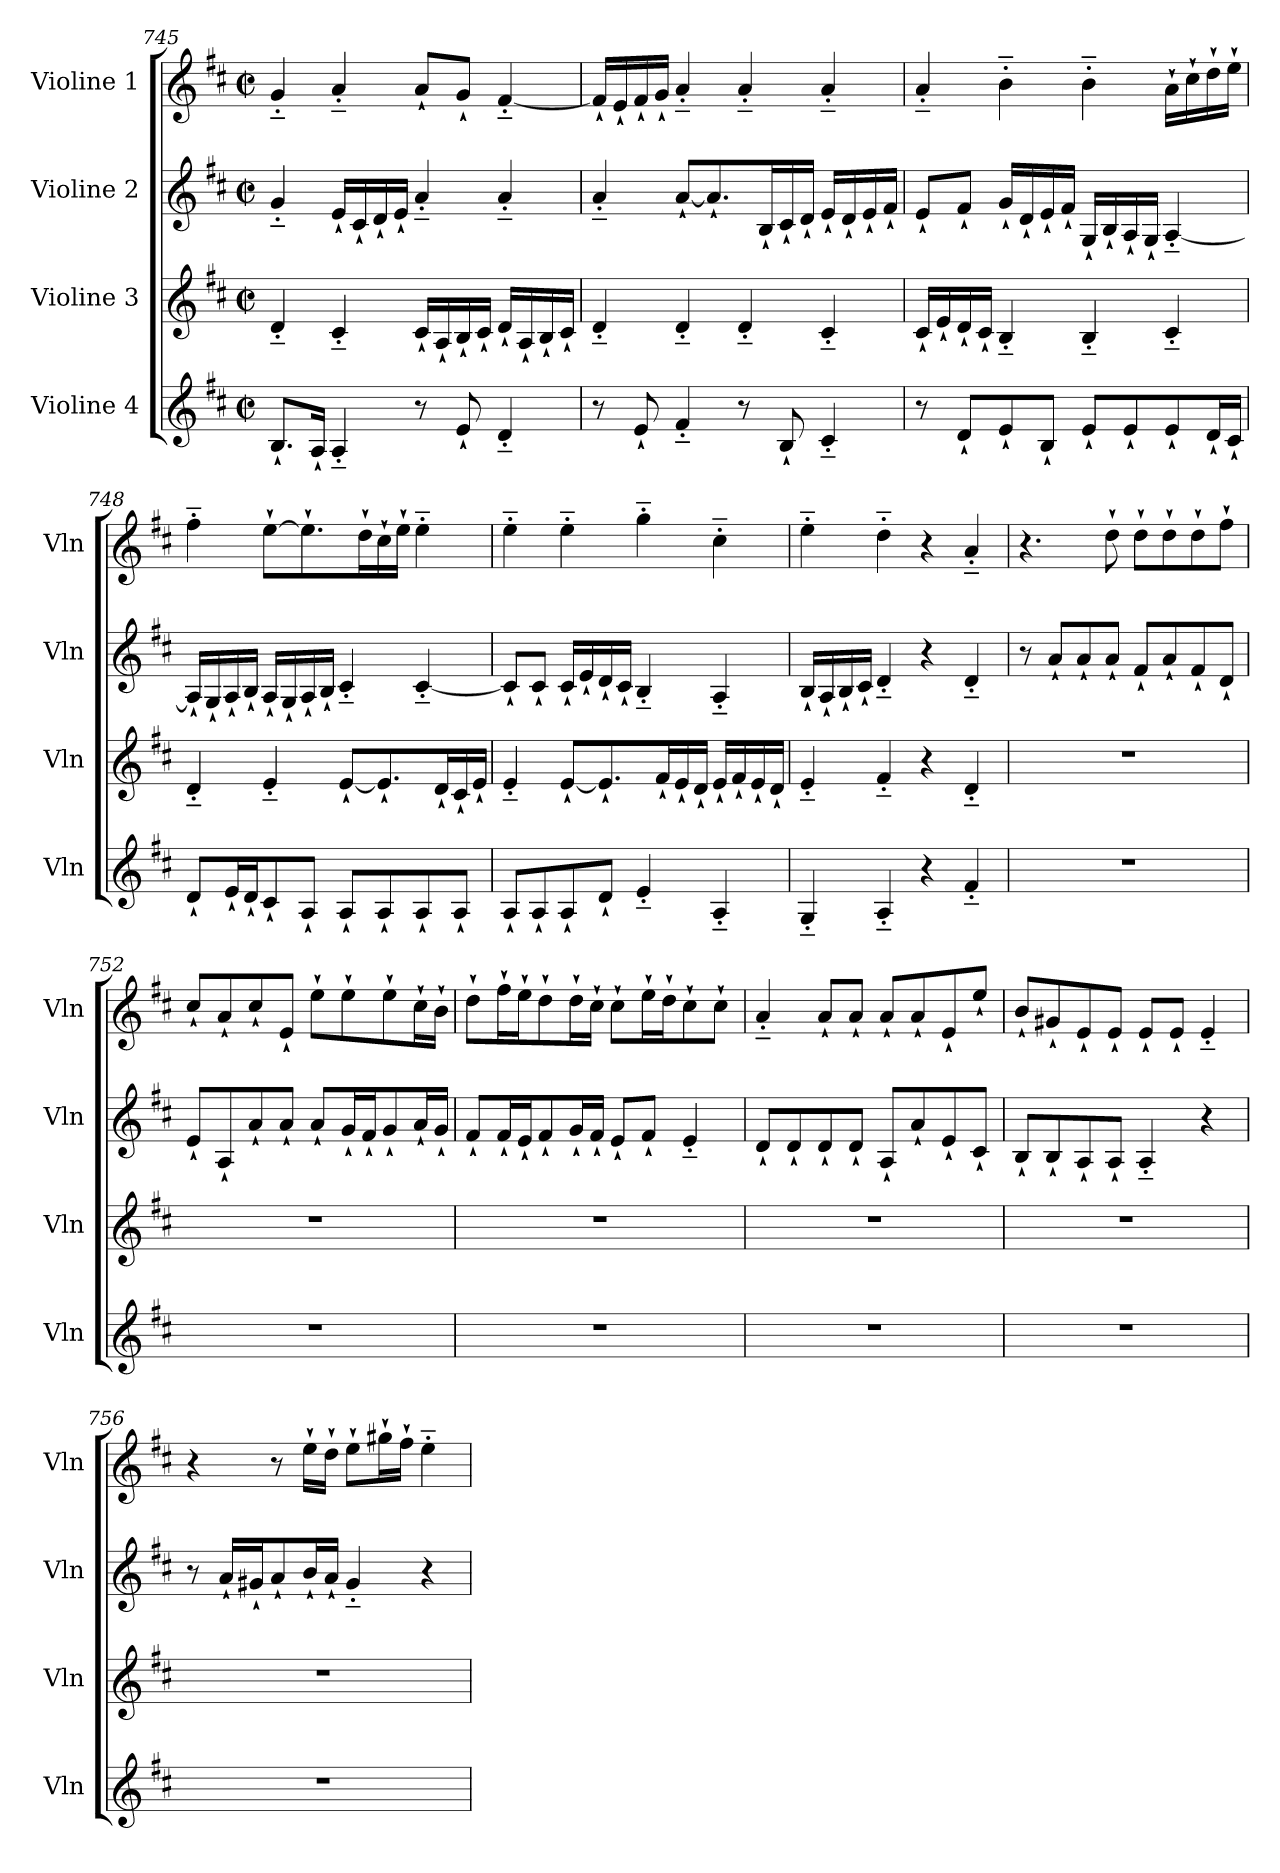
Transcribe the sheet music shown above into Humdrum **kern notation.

**kern	**kern	**kern	**kern
*part4	*part3	*part2	*part1
*staff4	*staff3	*staff2	*staff1
*I"Violine 4	*I"Violine 3	*I"Violine 2	*I"Violine 1
*I'Vln	*I'Vln	*I'Vln	*I'Vln
*clefG2	*clefG2	*clefG2	*clefG2
*k[f#c#]	*k[f#c#]	*k[f#c#]	*k[f#c#]
*D:	*D:	*D:	*D:
*M2/2	*M2/2	*M2/2	*M2/2
*met(c|)	*met(c|)	*met(c|)	*met(c|)
=745	=745	=745	=745
8.B`/L	4d~'/	4g~'/	4g~'/
16A`/Jk	.	.	.
4A~'/	4c#~'/	16e`/LL	4a~'/
.	.	16c#`/	.
.	.	16d`/	.
.	.	16e`/JJ	.
8r	16c#`/LL	4a~'/	8a`/L
.	16A`/	.	.
8e`/	16B`/	.	8g`/J
.	16c#`/JJ	.	.
4d~'/	16d`/LL	4a~'/	[4f#~'/
.	16A`/	.	.
.	16B`/	.	.
.	16c#`/JJ	.	.
=746	=746	=746	=746
8r	4d~'/	4a~'/	16f#`/LL]
.	.	.	16e`/
8e`/	.	.	16f#`/
.	.	.	16g`/JJ
4f#~'/	4d~'/	[8a`/L	4a~'/
.	.	8.a`/]	.
8r	4d~'/	.	4a~'/
.	.	16B`/L	.
8B`/	.	16c#`/	.
.	.	16d`/JJ	.
4c#~'/	4c#~'/	16e`/LL	4a~'/
.	.	16d`/	.
.	.	16e`/	.
.	.	16f#`/JJ	.
!!LO:LB:g=z
=747	=747	=747	=747
8r	16c#`/LL	8e`/L	4a~'/
.	16e`/	.	.
8d`/L	16d`/	8f#`/J	.
.	16c#`/JJ	.	.
8e`/	4B~'/	16g`/LL	4b~'\
.	.	16d`/	.
8B`/J	.	16e`/	.
.	.	16f#`/JJ	.
8e`/L	4B~'/	16G`/LL	4b~'\
.	.	16B`/	.
8e`/	.	16A`/	.
.	.	16G`/JJ	.
8e`/	4c#~'/	[4A~'/	16a`\LL
.	.	.	16cc#`\
16d`/L	.	.	16dd`\
16c#`/JJ	.	.	16ee`\JJ
=748	=748	=748	=748
8d`/L	4d~'/	16A`/LL]	4ff#~'\
.	.	16G`/	.
16e`/L	.	16A`/	.
16d`/J	.	16B`/JJ	.
8c#`/	4e~'/	16A`/LL	[8ee`\L
.	.	16G`/	.
8A`/J	.	16A`/	8.ee`\]
.	.	16B`/JJ	.
8A`/L	[8e`/L	4c#~'/	.
.	.	.	16dd`\L
8A`/	8.e`/]	.	16cc#`\
.	.	.	16ee`\JJ
8A`/	.	[4c#~'/	4ee~'\
.	16d`/L	.	.
8A`/J	16c#`/	.	.
.	16e`/JJ	.	.
!!LO:PB:g=z
=749	=749	=749	=749
8A`/L	4e~'/	8c#`/L]	4ee~'\
8A`/	.	8c#`/J	.
8A`/	[8e`/L	16c#`/LL	4ee~'\
.	.	16e`/	.
8d`/J	8.e`/]	16d`/	.
.	.	16c#`/JJ	.
4e~'/	.	4B~'/	4gg~'\
.	16f#`/L	.	.
.	16e`/	.	.
.	16d`/JJ	.	.
4A~'/	16e`/LL	4A~'/	4cc#~'\
.	16f#`/	.	.
.	16e`/	.	.
.	16d`/JJ	.	.
=750	=750	=750	=750
4G~'/	4e~'/	16B`/LL	4ee~'\
.	.	16A`/	.
.	.	16B`/	.
.	.	16c#`/JJ	.
4A~'/	4f#~'/	4d~'/	4dd~'\
4r	4r	4r	4r
4f#~'/	4d~'/	4d~'/	4a~'/
=751	=751	=751	=751
1r	1r	8r	4.r
.	.	8a`/L	.
.	.	8a`/	.
.	.	8a`/J	8dd`\
.	.	8f#`/L	8dd`\L
.	.	8a`/	8dd`\
.	.	8f#`/	8dd`\
.	.	8d`/J	8ff#`\J
=752	=752	=752	=752
1r	1r	8e`/L	8cc#`/L
.	.	8A`/	8a`/
.	.	8a`/	8cc#`/
.	.	8a`/J	8e`/J
.	.	8a`/L	8ee`\L
.	.	16g`/L	8ee`\
.	.	16f#`/J	.
.	.	8g`/	8ee`\
.	.	16a`/L	16cc#`\L
.	.	16g`/JJ	16b`\JJ
!!LO:LB:g=z
=753	=753	=753	=753
1r	1r	8f#`/L	8dd`\L
.	.	16f#`/L	16ff#`\L
.	.	16e`/J	16ee`\J
.	.	8f#`/	8dd`\
.	.	16g`/L	16dd`\L
.	.	16f#`/JJ	16cc#`\JJ
.	.	8e`/L	8cc#`\L
.	.	8f#`/J	16ee`\L
.	.	.	16dd`\J
.	.	4e~'/	8cc#`\
.	.	.	8cc#`\J
=754	=754	=754	=754
1r	1r	8d`/L	4a~'/
.	.	8d`/	.
.	.	8d`/	8a`/L
.	.	8d`/J	8a`/J
.	.	8A`/L	8a`/L
.	.	8a`/	8a`/
.	.	8e`/	8e`/
.	.	8c#`/J	8ee`/J
=755	=755	=755	=755
1r	1r	8B`/L	8b`/L
.	.	8B`/	8g#X`/
.	.	8A`/	8e`/
.	.	8A`/J	8e`/J
.	.	4A~'/	8e`/L
.	.	.	8e`/J
.	.	4r	4e~'/
=756	=756	=756	=756
1r	1r	8r	4r
.	.	16a`/LL	.
.	.	16g#X`/J	.
.	.	8a`/	8r
.	.	16b`/L	16ee`\LL
.	.	16a`/JJ	16dd`\JJ
.	.	4g#~'/	8ee`\L
.	.	.	16gg#X`\L
.	.	.	16ff#`\JJ
.	.	4r	4ee~'\
=	=	=	=
*-	*-	*-	*-
